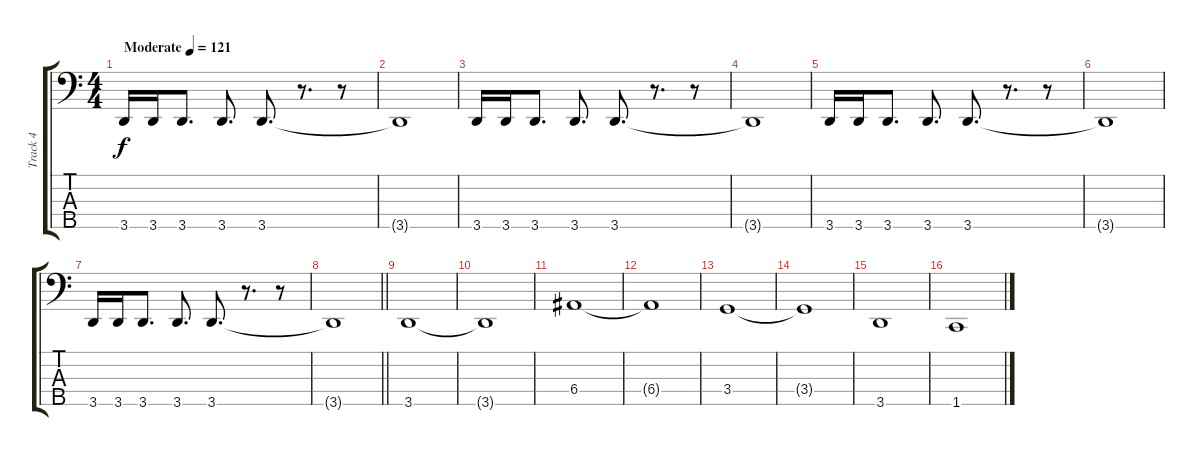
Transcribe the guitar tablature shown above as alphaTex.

\track ("Track 4" "Track 4") {instrument electricbassfinger}
\staff {score tabs}
\tuning (G2 D2 A1 E1 B0) {hide}
\ts (4 4)
\section ("" "")
\tempo (121 "Moderate")
\clef f4
\ks c
3.5.16{dy f instrument electricbassfinger} 3.5.16 3.5.8{d} 3.5.8{d} 3.5.8{d} r.8{d} r.8 |
3.5{t}.1 |
3.5.16 3.5.16 3.5.8{d} 3.5.8{d} 3.5.8{d} r.8{d} r.8 |
3.5{t}.1 |
3.5.16 3.5.16 3.5.8{d} 3.5.8{d} 3.5.8{d} r.8{d} r.8 |
3.5{t}.1 |
3.5.16 3.5.16 3.5.8{d} 3.5.8{d} 3.5.8{d} r.8{d} r.8 |
\barLineRight lightlight
3.5{t}.1 |
\section ("" "")
3.5.1 |
3.5{t}.1 |
6.4.1 |
6.4{t}.1 |
3.4.1 |
3.4{t}.1 |
3.5.1 |
1.5.1
